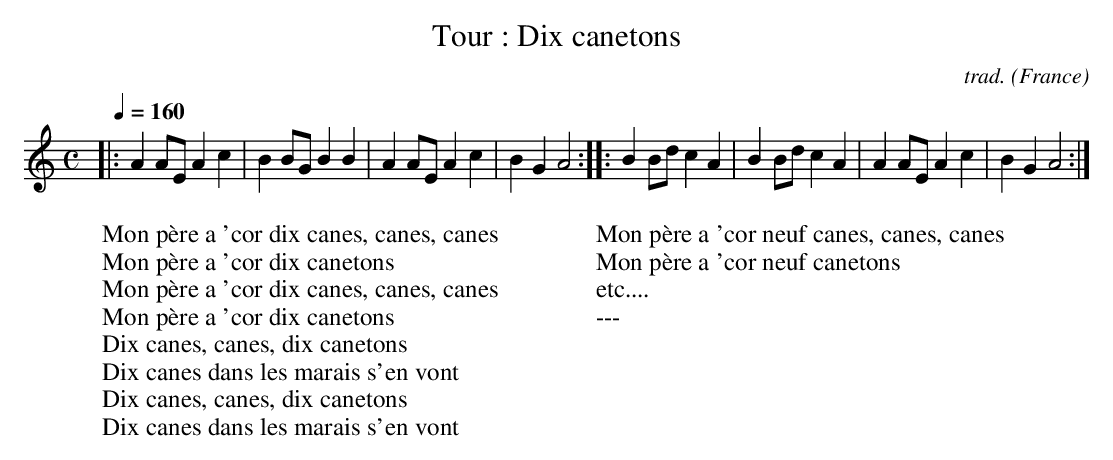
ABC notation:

X:1
T:Tour : Dix canetons
C:trad.
O:France
M:C
L:1/8
Q:1/4=160
K:C
|:A2 AE A2c2|B2BGB2B2|A2AEA2c2|B2G2A4::B2Bdc2A2|B2Bdc2A2|A2 AE A2 c2|B2G2A4:|
W:Mon père a 'cor dix canes, canes, canes
W:Mon père a 'cor dix canetons
W:Mon père a 'cor dix canes, canes, canes
W:Mon père a 'cor dix canetons
W:Dix canes, canes, dix canetons
W:Dix canes dans les marais s'en vont
W:Dix canes, canes, dix canetons
W:Dix canes dans les marais s'en vont
W:
W:Mon père a 'cor neuf canes, canes, canes
W:Mon père a 'cor neuf canetons
W: etc....
W:---
